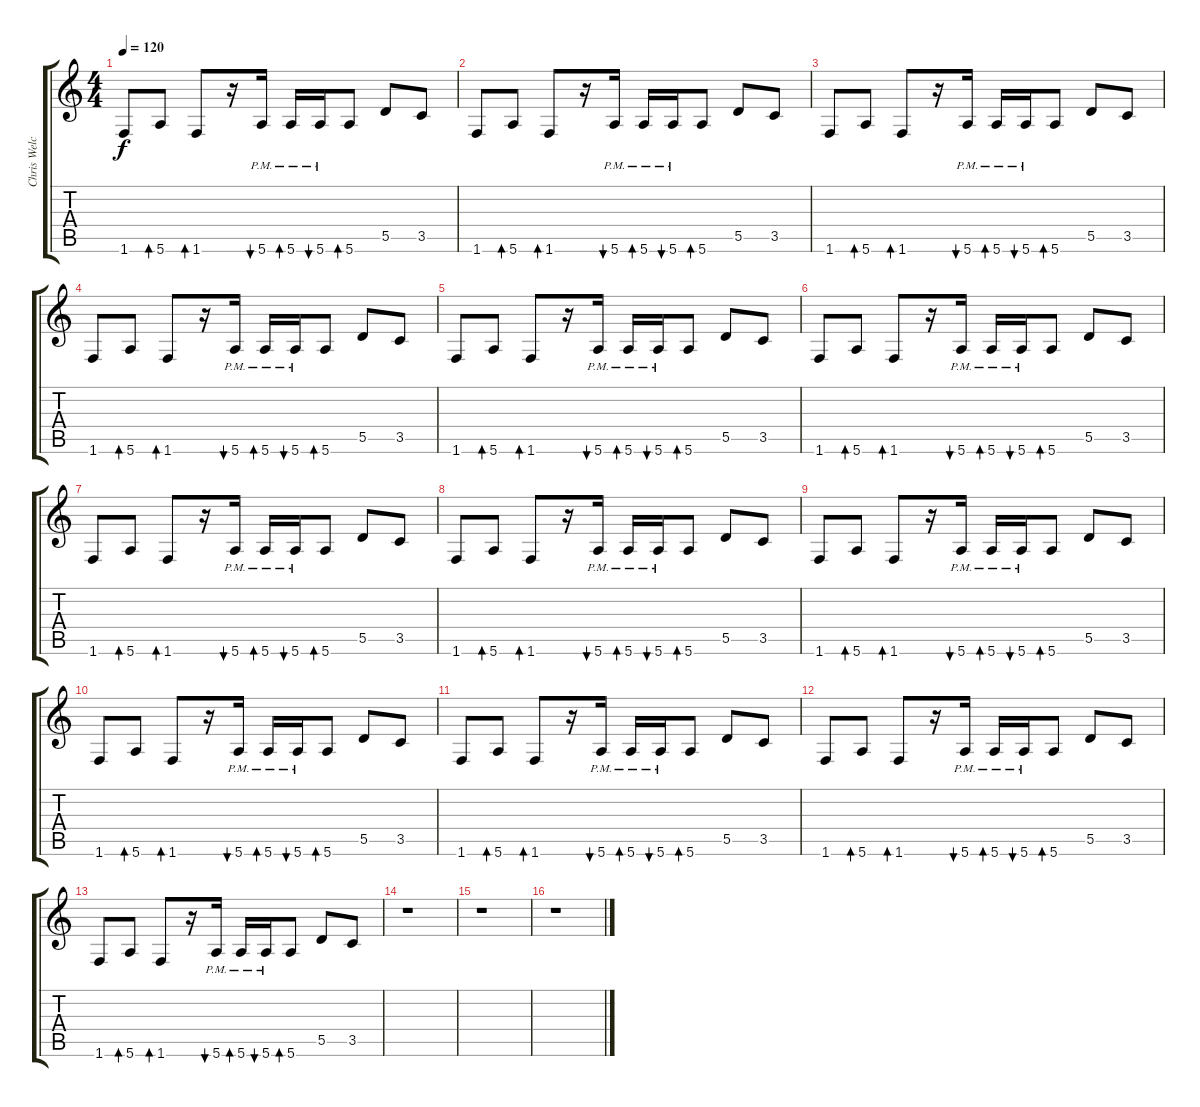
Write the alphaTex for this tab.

\track ("Chris Welch" "Chris Welc") {instrument electricbassfinger}
\staff {score tabs}
\tuning (E4 B3 G3 D3 A2 E2) {hide}
\ts (4 4)
\tempo 120
\clef g2
\ks c
1.6.8{dy f} 5.6.8{bd 240} 1.6.8{bd 120} r.16 5.6{pm}.16{bu 120} 5.6{pm}.16{bd 120} 5.6{pm}.16{bu 120} 5.6.8{bd 120} 5.5.8 3.5.8 |
1.6.8 5.6.8{bd 240} 1.6.8{bd 120} r.16 5.6{pm}.16{bu 120} 5.6{pm}.16{bd 120} 5.6{pm}.16{bu 120} 5.6.8{bd 120} 5.5.8 3.5.8 |
1.6.8 5.6.8{bd 240} 1.6.8{bd 120} r.16 5.6{pm}.16{bu 120} 5.6{pm}.16{bd 120} 5.6{pm}.16{bu 120} 5.6.8{bd 120} 5.5.8 3.5.8 |
1.6.8 5.6.8{bd 240} 1.6.8{bd 120} r.16 5.6{pm}.16{bu 120} 5.6{pm}.16{bd 120} 5.6{pm}.16{bu 120} 5.6.8{bd 120} 5.5.8 3.5.8 |
1.6.8 5.6.8{bd 240} 1.6.8{bd 120} r.16 5.6{pm}.16{bu 120} 5.6{pm}.16{bd 120} 5.6{pm}.16{bu 120} 5.6.8{bd 120} 5.5.8 3.5.8 |
1.6.8 5.6.8{bd 240} 1.6.8{bd 120} r.16 5.6{pm}.16{bu 120} 5.6{pm}.16{bd 120} 5.6{pm}.16{bu 120} 5.6.8{bd 120} 5.5.8 3.5.8 |
1.6.8 5.6.8{bd 240} 1.6.8{bd 120} r.16 5.6{pm}.16{bu 120} 5.6{pm}.16{bd 120} 5.6{pm}.16{bu 120} 5.6.8{bd 120} 5.5.8 3.5.8 |
1.6.8 5.6.8{bd 240} 1.6.8{bd 120} r.16 5.6{pm}.16{bu 120} 5.6{pm}.16{bd 120} 5.6{pm}.16{bu 120} 5.6.8{bd 120} 5.5.8 3.5.8 |
1.6.8 5.6.8{bd 240} 1.6.8{bd 120} r.16 5.6{pm}.16{bu 120} 5.6{pm}.16{bd 120} 5.6{pm}.16{bu 120} 5.6.8{bd 120} 5.5.8 3.5.8 |
1.6.8 5.6.8{bd 240} 1.6.8{bd 120} r.16 5.6{pm}.16{bu 120} 5.6{pm}.16{bd 120} 5.6{pm}.16{bu 120} 5.6.8{bd 120} 5.5.8 3.5.8 |
1.6.8 5.6.8{bd 240} 1.6.8{bd 120} r.16 5.6{pm}.16{bu 120} 5.6{pm}.16{bd 120} 5.6{pm}.16{bu 120} 5.6.8{bd 120} 5.5.8 3.5.8 |
1.6.8 5.6.8{bd 240} 1.6.8{bd 120} r.16 5.6{pm}.16{bu 120} 5.6{pm}.16{bd 120} 5.6{pm}.16{bu 120} 5.6.8{bd 120} 5.5.8 3.5.8 |
1.6.8 5.6.8{bd 240} 1.6.8{bd 120} r.16 5.6{pm}.16{bu 120} 5.6{pm}.16{bd 120} 5.6{pm}.16{bu 120} 5.6.8{bd 120} 5.5.8 3.5.8 |
r.1 |
r.1 |
r.1
